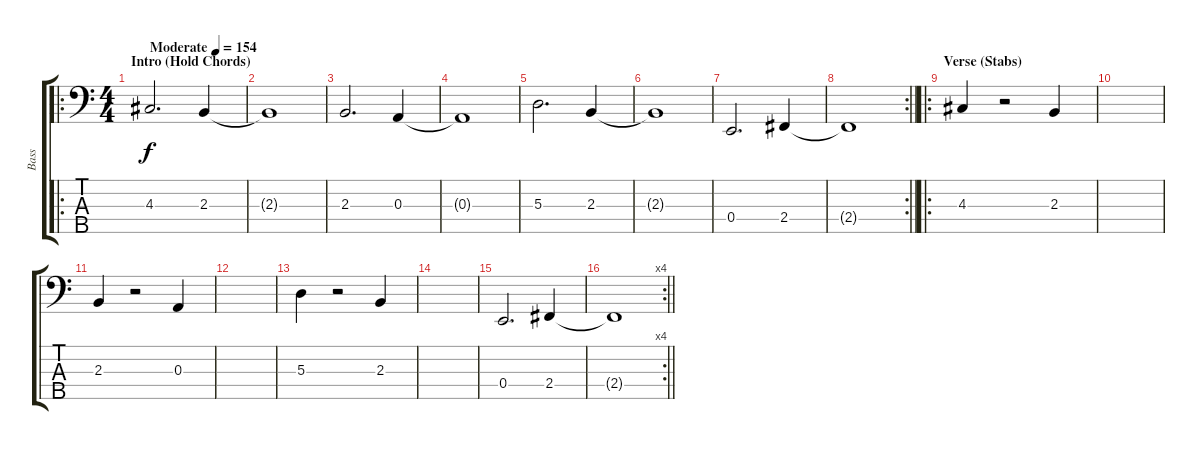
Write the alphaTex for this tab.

\track ("Bass" "Bass") {instrument electricbassfinger}
\staff {score tabs}
\tuning (G2 D2 A1 E1 B0) {hide}
\ro
\ts (4 4)
\section ("" "Intro (Hold Chords)")
\tempo (154 "Moderate")
\clef f4
\ks c
4.3.2{d dy f instrument electricbassfinger} 2.3.4 |
2.3{t}.1 |
2.3.2{d} 0.3.4 |
0.3{t}.1 |
5.3.2{d} 2.3.4 |
2.3{t}.1 |
0.4.2{d} 2.4.4 |
\rc 2
\barLineRight lightlight
2.4{t}.1 |
\ro
\section ("" "Verse (Stabs)")
4.3.4 r.2 2.3.4 |
|
2.3.4 r.2 0.3.4 |
|
5.3.4 r.2 2.3.4 |
|
0.4.2{d} 2.4.4 |
\rc 4
\barLineRight lightlight
2.4{t}.1
